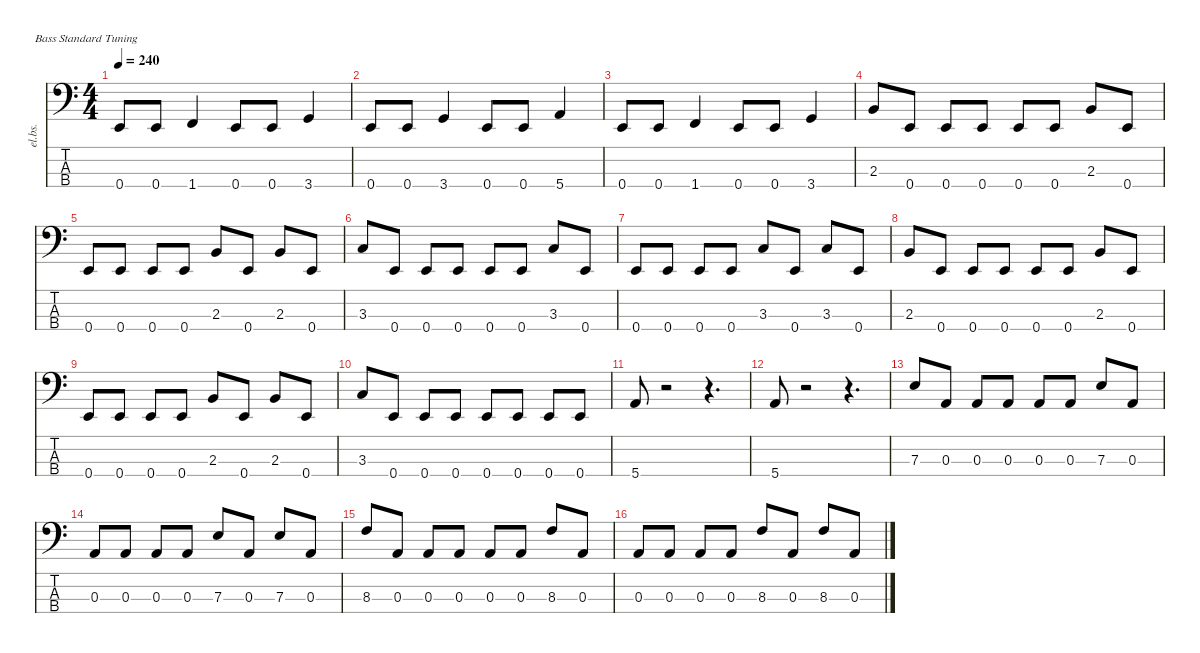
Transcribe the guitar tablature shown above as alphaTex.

\defaultSystemsLayout 4
\hideDynamics
\bracketExtendMode nobrackets
\track ("kaame" "el.bs.") {instrument electricbassfinger}
\staff {score tabs}
\tuning (G2 D2 A1 E1)
\ts (4 4)
\tempo 240
\clef f4
\ks c
0.4.8{dy f beam Up} 0.4.8{beam Up} 1.4.4{beam Up} 0.4.8{beam Up} 0.4.8{beam Up} 3.4.4{beam Up} |
0.4.8{beam Up} 0.4.8{beam Up} 3.4.4{beam Up} 0.4.8{beam Up} 0.4.8{beam Up} 5.4.4{beam Up} |
0.4.8{beam Up} 0.4.8{beam Up} 1.4.4{beam Up} 0.4.8{beam Up} 0.4.8{beam Up} 3.4.4{beam Up} |
2.3.8{beam Up} 0.4.8{beam Up} 0.4.8{beam Up} 0.4.8{beam Up} 0.4.8{beam Up} 0.4.8{beam Up} 2.3.8{beam Up} 0.4.8{beam Up} |
0.4.8{beam Up} 0.4.8{beam Up} 0.4.8{beam Up} 0.4.8{beam Up} 2.3.8{beam Up} 0.4.8{beam Up} 2.3.8{beam Up} 0.4.8{beam Up} |
3.3.8{beam Up} 0.4.8{beam Up} 0.4.8{beam Up} 0.4.8{beam Up} 0.4.8{beam Up} 0.4.8{beam Up} 3.3.8{beam Up} 0.4.8{beam Up} |
0.4.8{beam Up} 0.4.8{beam Up} 0.4.8{beam Up} 0.4.8{beam Up} 3.3.8{beam Up} 0.4.8{beam Up} 3.3.8{beam Up} 0.4.8{beam Up} |
2.3.8{beam Up} 0.4.8{beam Up} 0.4.8{beam Up} 0.4.8{beam Up} 0.4.8{beam Up} 0.4.8{beam Up} 2.3.8{beam Up} 0.4.8{beam Up} |
0.4.8{beam Up} 0.4.8{beam Up} 0.4.8{beam Up} 0.4.8{beam Up} 2.3.8{beam Up} 0.4.8{beam Up} 2.3.8{beam Up} 0.4.8{beam Up} |
3.3.8{beam Up} 0.4.8{beam Up} 0.4.8{beam Up} 0.4.8{beam Up} 0.4.8{beam Up} 0.4.8{beam Up} 0.4.8{beam Up} 0.4.8{beam Up} |
5.4.8{beam Up} r.2{beam Down} r.4{d beam Down} |
5.4.8{beam Up} r.2{beam Down} r.4{d beam Down} |
7.3.8{beam Up} 0.3.8{beam Up} 0.3.8{beam Up} 0.3.8{beam Up} 0.3.8{beam Up} 0.3.8{beam Up} 7.3.8{beam Up} 0.3.8{beam Up} |
0.3.8{beam Up} 0.3.8{beam Up} 0.3.8{beam Up} 0.3.8{beam Up} 7.3.8{beam Up} 0.3.8{beam Up} 7.3.8{beam Up} 0.3.8{beam Up} |
8.3.8{beam Up} 0.3.8{beam Up} 0.3.8{beam Up} 0.3.8{beam Up} 0.3.8{beam Up} 0.3.8{beam Up} 8.3.8{beam Up} 0.3.8{beam Up} |
0.3.8{beam Up} 0.3.8{beam Up} 0.3.8{beam Up} 0.3.8{beam Up} 8.3.8{beam Up} 0.3.8{beam Up} 8.3.8{beam Up} 0.3.8{beam Up}
